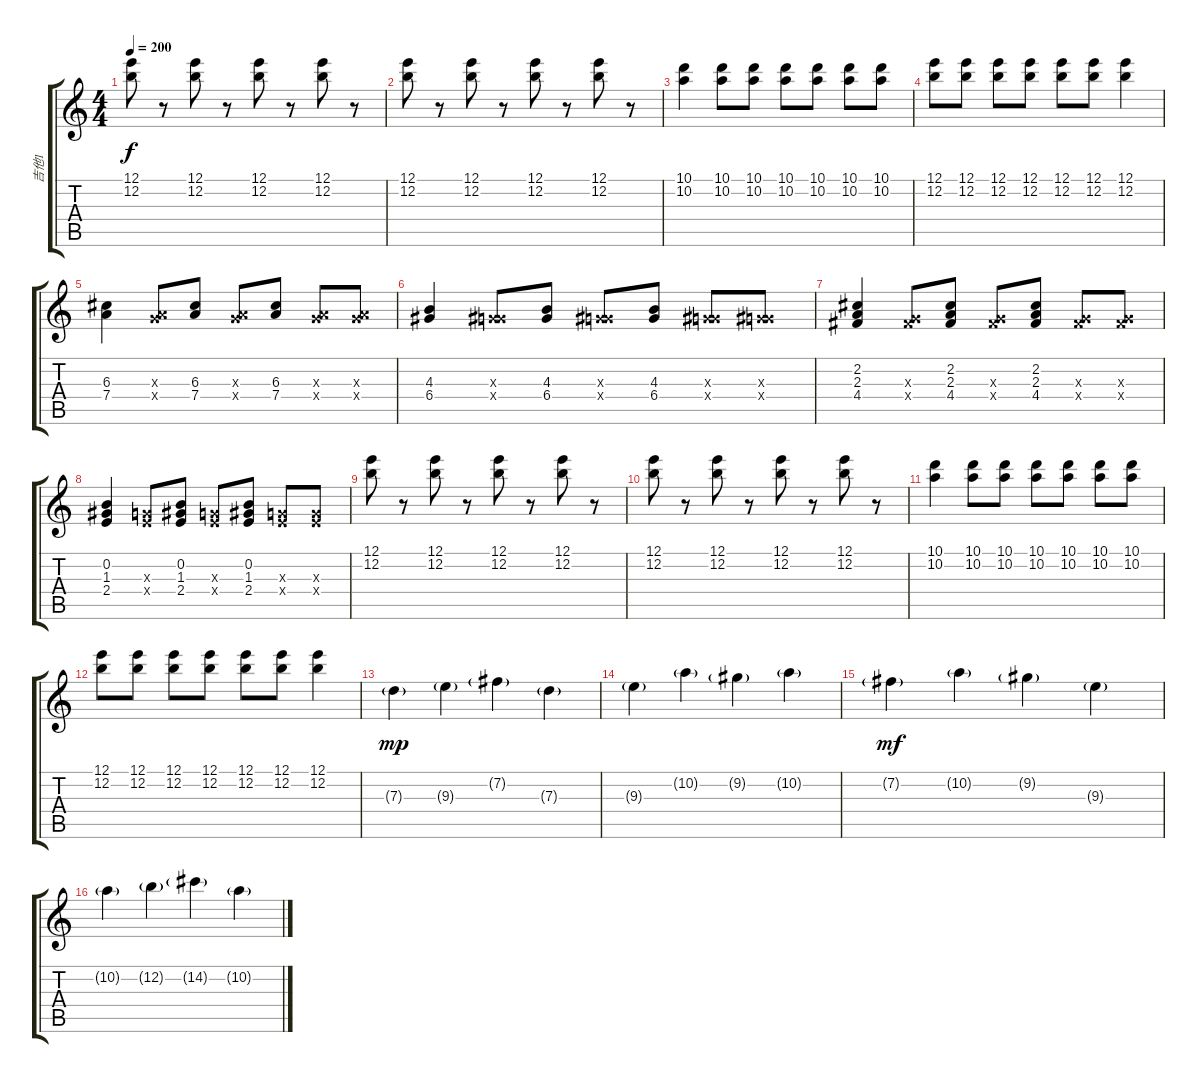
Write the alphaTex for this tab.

\track ("吉他1" "吉他1") {instrument distortionguitar}
\staff {score tabs}
\tuning (E4 B3 G3 D3 A2 E2) {hide}
\ts (4 4)
\tempo 200
\clef g2
\ks c
(12.1 12.2).8{dy f} r.8 (12.1 12.2).8 r.8 (12.1 12.2).8 r.8 (12.1 12.2).8 r.8 |
(12.1 12.2).8 r.8 (12.1 12.2).8 r.8 (12.1 12.2).8 r.8 (12.1 12.2).8 r.8 |
(10.1 10.2).4 (10.1 10.2).8 (10.1 10.2).8 (10.1 10.2).8 (10.1 10.2).8 (10.1 10.2).8 (10.1 10.2).8 |
(12.1 12.2).8 (12.1 12.2).8 (12.1 12.2).8 (12.1 12.2).8 (12.1 12.2).8 (12.1 12.2).8 (12.1 12.2).4 |
(6.3 7.4).4 (0.3{x} 7.4{x}).8 (6.3 7.4).8 (0.3{x} 7.4{x}).8 (6.3 7.4).8 (0.3{x} 7.4{x}).8 (0.3{x} 7.4{x}).8 |
(4.3 6.4).4 (0.3{x} 6.4{x}).8 (4.3 6.4).8 (0.3{x} 6.4{x}).8 (4.3 6.4).8 (0.3{x} 6.4{x}).8 (0.3{x} 6.4{x}).8 |
(2.2 2.3 4.4).4 (0.3{x} 4.4{x}).8 (2.2 2.3 4.4).8 (0.3{x} 4.4{x}).8 (2.2 2.3 4.4).8 (0.3{x} 4.4{x}).8 (0.3{x} 4.4{x}).8 |
(0.2 1.3 2.4).4 (0.3{x} 2.4{x}).8 (0.2 1.3 2.4).8 (0.3{x} 2.4{x}).8 (0.2 1.3 2.4).8 (0.3{x} 2.4{x}).8 (0.3{x} 2.4{x}).8 |
(12.1 12.2).8 r.8 (12.1 12.2).8 r.8 (12.1 12.2).8 r.8 (12.1 12.2).8 r.8 |
(12.1 12.2).8 r.8 (12.1 12.2).8 r.8 (12.1 12.2).8 r.8 (12.1 12.2).8 r.8 |
(10.1 10.2).4 (10.1 10.2).8 (10.1 10.2).8 (10.1 10.2).8 (10.1 10.2).8 (10.1 10.2).8 (10.1 10.2).8 |
(12.1 12.2).8 (12.1 12.2).8 (12.1 12.2).8 (12.1 12.2).8 (12.1 12.2).8 (12.1 12.2).8 (12.1 12.2).4 |
7.3{g}.4{dy mp} 9.3{g}.4 7.2{g}.4 7.3{g}.4 |
9.3{g}.4 10.2{g}.4 9.2{g}.4 10.2{g}.4 |
7.2{g}.4{dy mf} 10.2{g}.4 9.2{g}.4 9.3{g}.4 |
10.2{g}.4 12.2{g}.4 14.2{g}.4 10.2{g}.4
